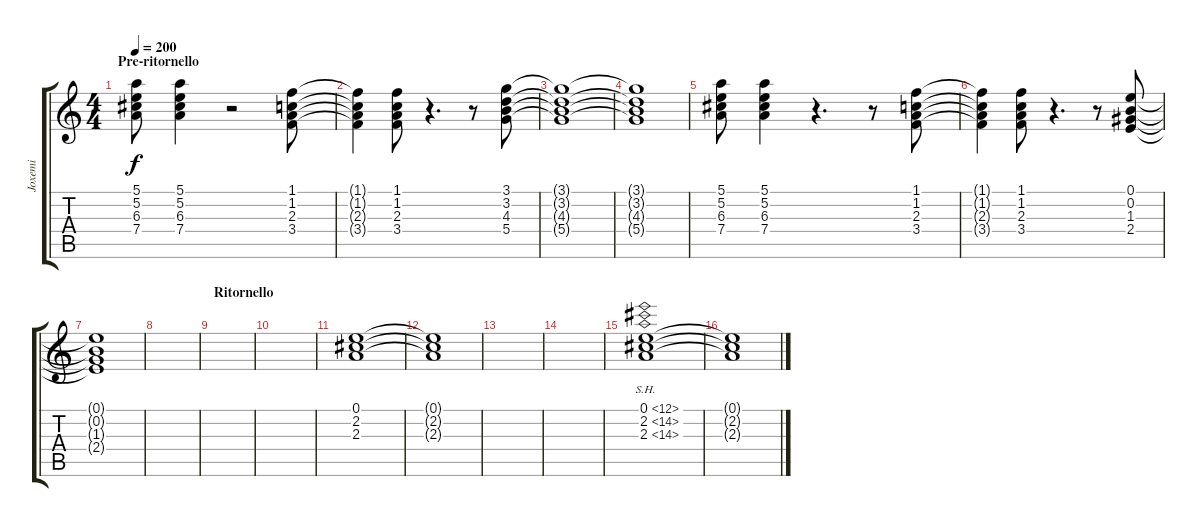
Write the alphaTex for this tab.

\track ("Joxemi" "Joxemi") {instrument distortionguitar}
\staff {score tabs}
\tuning (E4 B3 G3 D3 A2 E2) {hide}
\ts (4 4)
\section ("" "Pre-ritornello")
\tempo 200
\clef g2
\ks c
(5.1 5.2 6.3 7.4).8{dy f} (5.1 5.2 6.3 7.4).4 r.2 (1.1 1.2 2.3 3.4).8 |
(1.1{t} 1.2{t} 2.3{t} 3.4{t}).4 (1.1 1.2 2.3 3.4).8 r.4{d} r.8 (3.1 3.2 4.3 5.4).8 |
(3.1{t} 3.2{t} 4.3{t} 5.4{t}).1 |
(3.1{t} 3.2{t} 4.3{t} 5.4{t}).1 |
(5.1 5.2 6.3 7.4).8 (5.1 5.2 6.3 7.4).4 r.4{d} r.8 (1.1 1.2 2.3 3.4).8 |
(1.1{t} 1.2{t} 2.3{t} 3.4{t}).4 (1.1 1.2 2.3 3.4).8 r.4{d} r.8 (0.1 0.2 1.3 2.4).8 |
(0.1{t} 0.2{t} 1.3{t} 2.4{t}).1 |
|
\section ("" "Ritornello")
|
|
(0.1 2.2 2.3).1 |
(0.1{t} 2.2{t} 2.3{t}).1 |
|
|
(0.1{sh 12} 2.2{sh 12} 2.3{sh 12}).1 |
(0.1{t} 2.2{t} 2.3{t}).1
